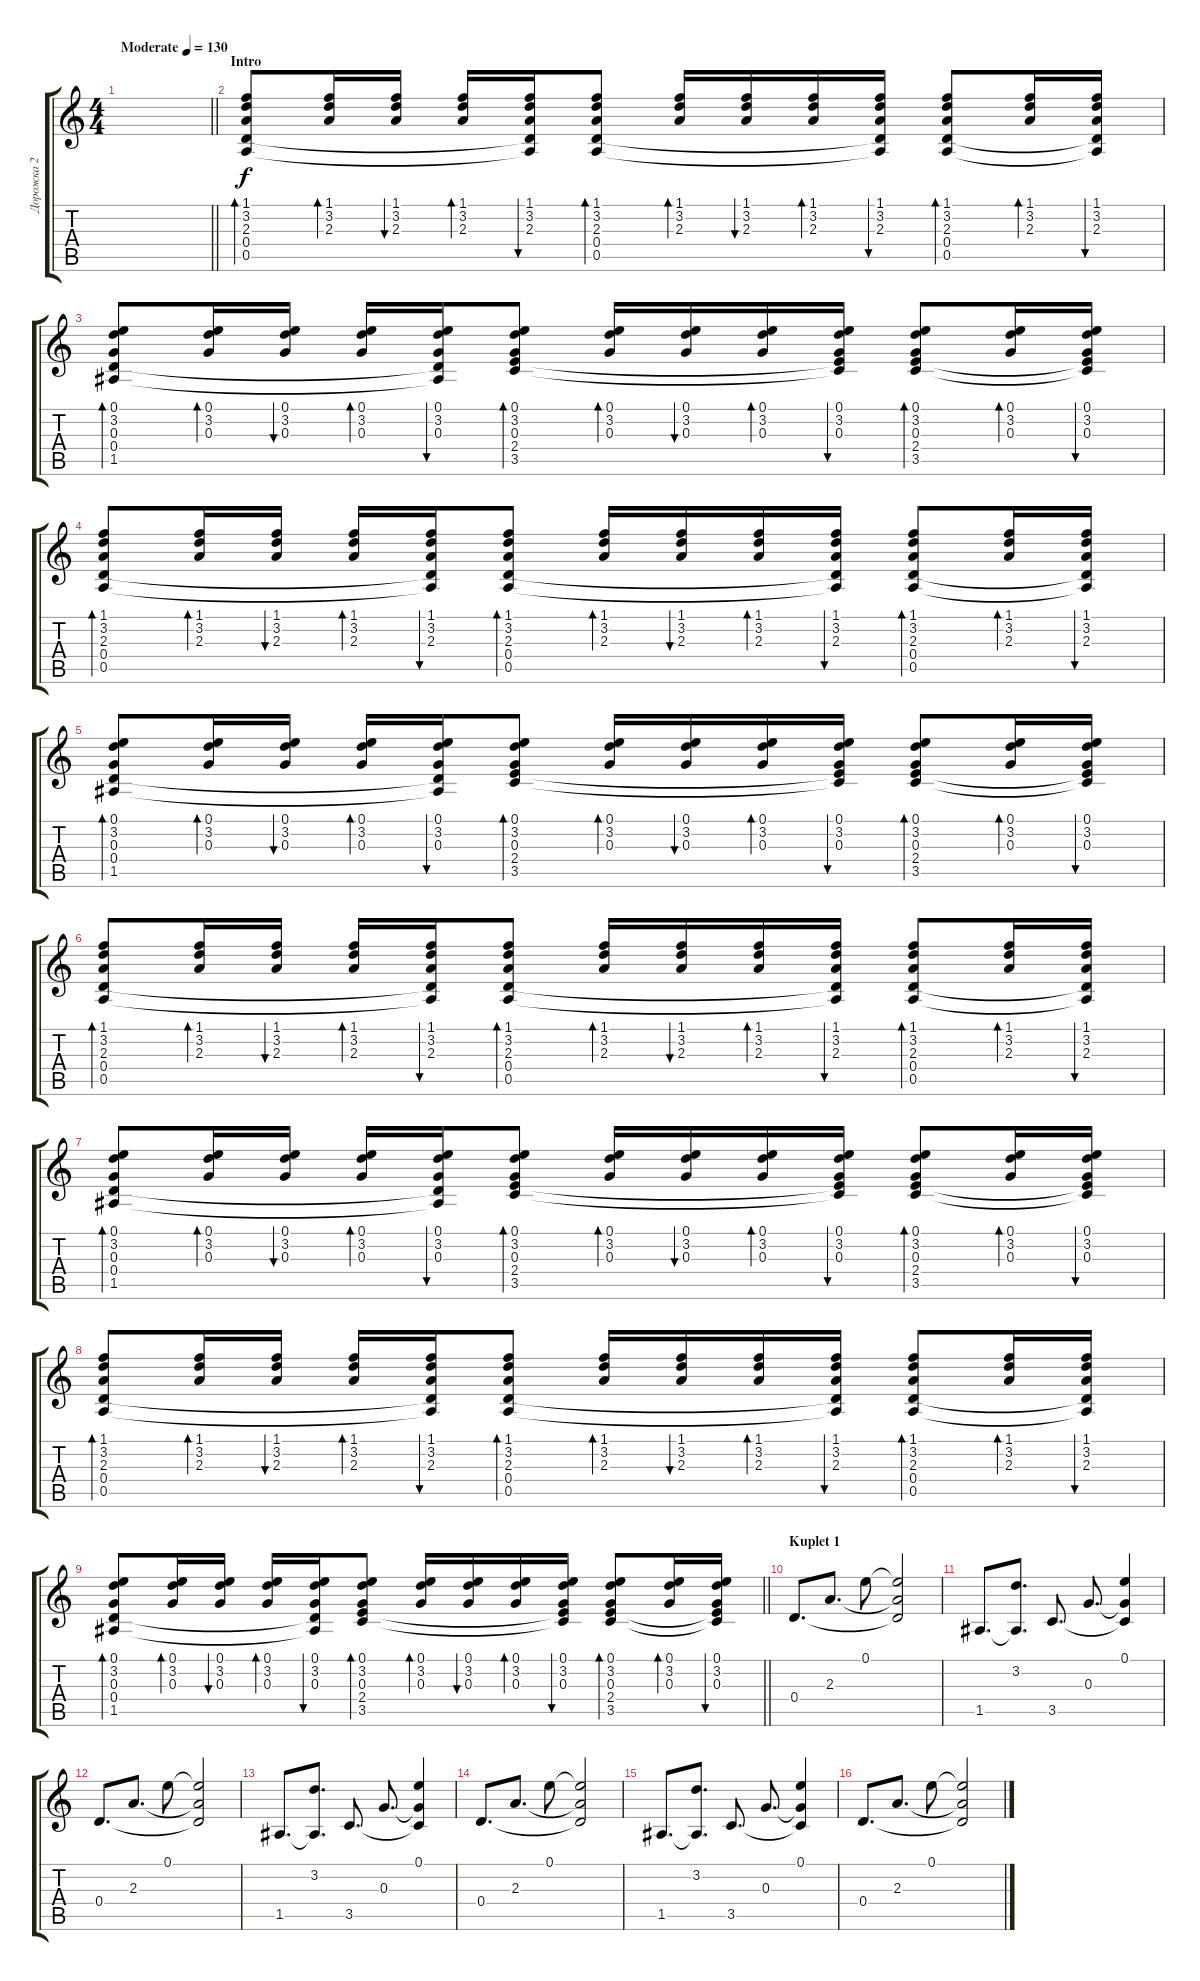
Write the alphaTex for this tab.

\track ("Дорожка 2" "Дорожка 2") {instrument acousticguitarsteel}
\staff {score tabs}
\tuning (E4 B3 G3 D3 A2 E2) {hide}
\ts (4 4)
\tempo (130 "Moderate")
\clef g2
\barLineRight lightlight
\ks c
|
\section ("" "Intro")
(1.1 3.2 2.3 0.4 0.5).8{bd 60} (1.1 3.2 2.3).16{bd 60} (1.1 3.2 2.3).16{bu 60} (1.1 3.2 2.3).16{bd 60} (1.1 3.2 2.3 0.4{t} 0.5{t}).16{bu 60} (1.1 3.2 2.3 0.4 0.5).8{bd 60} (1.1 3.2 2.3).16{bd 60} (1.1 3.2 2.3).16{bu 60} (1.1 3.2 2.3).16{bd 60} (1.1 3.2 2.3 0.4{t} 0.5{t}).16{bu 60} (1.1 3.2 2.3 0.4 0.5).8{bd 60} (1.1 3.2 2.3).16{bd 60} (1.1 3.2 2.3 0.4{t} 0.5{t}).16{bu 60} |
(0.1 3.2 0.3 0.4 1.5).8{bd 60} (0.1 3.2 0.3).16{bd 60} (0.1 3.2 0.3).16{bu 60} (0.1 3.2 0.3).16{bd 60} (0.1 3.2 0.3 0.4{t} 1.5{t}).16{bu 60} (0.1 3.2 0.3 2.4 3.5).8{bd 60} (0.1 3.2 0.3).16{bd 60} (0.1 3.2 0.3).16{bu 60} (0.1 3.2 0.3).16{bd 60} (0.1 3.2 0.3 2.4{t} 3.5{t}).16{bu 60} (0.1 3.2 0.3 2.4 3.5).8{bd 60} (0.1 3.2 0.3).16{bd 60} (0.1 3.2 0.3 2.4{t} 3.5{t}).16{bu 60} |
(1.1 3.2 2.3 0.4 0.5).8{bd 60} (1.1 3.2 2.3).16{bd 60} (1.1 3.2 2.3).16{bu 60} (1.1 3.2 2.3).16{bd 60} (1.1 3.2 2.3 0.4{t} 0.5{t}).16{bu 60} (1.1 3.2 2.3 0.4 0.5).8{bd 60} (1.1 3.2 2.3).16{bd 60} (1.1 3.2 2.3).16{bu 60} (1.1 3.2 2.3).16{bd 60} (1.1 3.2 2.3 0.4{t} 0.5{t}).16{bu 60} (1.1 3.2 2.3 0.4 0.5).8{bd 60} (1.1 3.2 2.3).16{bd 60} (1.1 3.2 2.3 0.4{t} 0.5{t}).16{bu 60} |
(0.1 3.2 0.3 0.4 1.5).8{bd 60} (0.1 3.2 0.3).16{bd 60} (0.1 3.2 0.3).16{bu 60} (0.1 3.2 0.3).16{bd 60} (0.1 3.2 0.3 0.4{t} 1.5{t}).16{bu 60} (0.1 3.2 0.3 2.4 3.5).8{bd 60} (0.1 3.2 0.3).16{bd 60} (0.1 3.2 0.3).16{bu 60} (0.1 3.2 0.3).16{bd 60} (0.1 3.2 0.3 2.4{t} 3.5{t}).16{bu 60} (0.1 3.2 0.3 2.4 3.5).8{bd 60} (0.1 3.2 0.3).16{bd 60} (0.1 3.2 0.3 2.4{t} 3.5{t}).16{bu 60} |
(1.1 3.2 2.3 0.4 0.5).8{bd 60} (1.1 3.2 2.3).16{bd 60} (1.1 3.2 2.3).16{bu 60} (1.1 3.2 2.3).16{bd 60} (1.1 3.2 2.3 0.4{t} 0.5{t}).16{bu 60} (1.1 3.2 2.3 0.4 0.5).8{bd 60} (1.1 3.2 2.3).16{bd 60} (1.1 3.2 2.3).16{bu 60} (1.1 3.2 2.3).16{bd 60} (1.1 3.2 2.3 0.4{t} 0.5{t}).16{bu 60} (1.1 3.2 2.3 0.4 0.5).8{bd 60} (1.1 3.2 2.3).16{bd 60} (1.1 3.2 2.3 0.4{t} 0.5{t}).16{bu 60} |
(0.1 3.2 0.3 0.4 1.5).8{bd 60} (0.1 3.2 0.3).16{bd 60} (0.1 3.2 0.3).16{bu 60} (0.1 3.2 0.3).16{bd 60} (0.1 3.2 0.3 0.4{t} 1.5{t}).16{bu 60} (0.1 3.2 0.3 2.4 3.5).8{bd 60} (0.1 3.2 0.3).16{bd 60} (0.1 3.2 0.3).16{bu 60} (0.1 3.2 0.3).16{bd 60} (0.1 3.2 0.3 2.4{t} 3.5{t}).16{bu 60} (0.1 3.2 0.3 2.4 3.5).8{bd 60} (0.1 3.2 0.3).16{bd 60} (0.1 3.2 0.3 2.4{t} 3.5{t}).16{bu 60} |
(1.1 3.2 2.3 0.4 0.5).8{bd 60} (1.1 3.2 2.3).16{bd 60} (1.1 3.2 2.3).16{bu 60} (1.1 3.2 2.3).16{bd 60} (1.1 3.2 2.3 0.4{t} 0.5{t}).16{bu 60} (1.1 3.2 2.3 0.4 0.5).8{bd 60} (1.1 3.2 2.3).16{bd 60} (1.1 3.2 2.3).16{bu 60} (1.1 3.2 2.3).16{bd 60} (1.1 3.2 2.3 0.4{t} 0.5{t}).16{bu 60} (1.1 3.2 2.3 0.4 0.5).8{bd 60} (1.1 3.2 2.3).16{bd 60} (1.1 3.2 2.3 0.4{t} 0.5{t}).16{bu 60} |
\barLineRight lightlight
(0.1 3.2 0.3 0.4 1.5).8{bd 60} (0.1 3.2 0.3).16{bd 60} (0.1 3.2 0.3).16{bu 60} (0.1 3.2 0.3).16{bd 60} (0.1 3.2 0.3 0.4{t} 1.5{t}).16{bu 60} (0.1 3.2 0.3 2.4 3.5).8{bd 60} (0.1 3.2 0.3).16{bd 60} (0.1 3.2 0.3).16{bu 60} (0.1 3.2 0.3).16{bd 60} (0.1 3.2 0.3 2.4{t} 3.5{t}).16{bu 60} (0.1 3.2 0.3 2.4 3.5).8{bd 60} (0.1 3.2 0.3).16{bd 60} (0.1 3.2 0.3 2.4{t} 3.5{t}).16{bu 60} |
\section ("" "Kuplet 1")
0.4.8{d} 2.3.8{d} 0.1.8 (0.1{t} 2.3{t} 0.4{t}).2 |
1.5.8{d} (3.2 1.5{t}).8{d} 3.5.8{d} 0.3.8{d} (0.1 0.3{t} 3.5{t}).4 |
0.4.8{d} 2.3.8{d} 0.1.8 (0.1{t} 2.3{t} 0.4{t}).2 |
1.5.8{d} (3.2 1.5{t}).8{d} 3.5.8{d} 0.3.8{d} (0.1 0.3{t} 3.5{t}).4 |
0.4.8{d} 2.3.8{d} 0.1.8 (0.1{t} 2.3{t} 0.4{t}).2 |
1.5.8{d} (3.2 1.5{t}).8{d} 3.5.8{d} 0.3.8{d} (0.1 0.3{t} 3.5{t}).4 |
0.4.8{d} 2.3.8{d} 0.1.8 (0.1{t} 2.3{t} 0.4{t}).2
